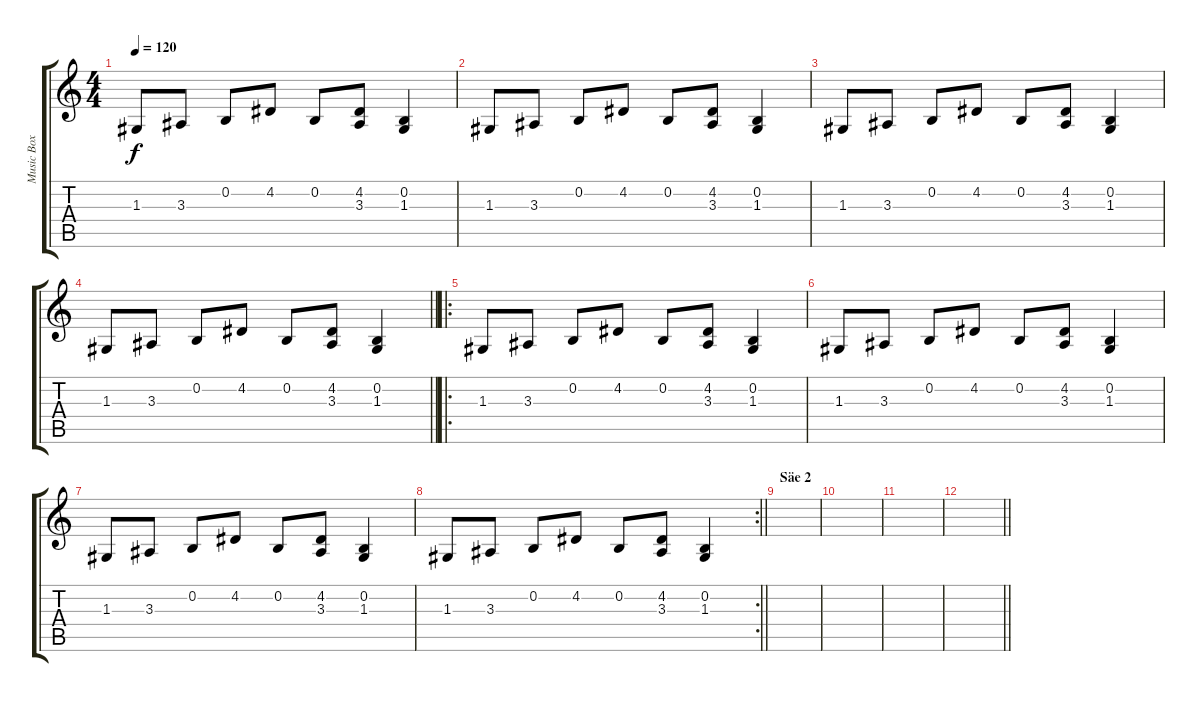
\track ("Music Box" "Music Box") {instrument glockenspiel}
\staff {score tabs}
\tuning (E4 B3 G3 D3 A2 E2) {hide}
\ts (4 4)
\tempo 120
\clef g2
\ks c
1.3.8{dy f} 3.3.8 0.2.8 4.2.8 0.2.8 (4.2 3.3).8 (0.2 1.3).4 |
1.3.8 3.3.8 0.2.8 4.2.8 0.2.8 (4.2 3.3).8 (0.2 1.3).4 |
1.3.8 3.3.8 0.2.8 4.2.8 0.2.8 (4.2 3.3).8 (0.2 1.3).4 |
\barLineRight lightlight
1.3.8 3.3.8 0.2.8 4.2.8 0.2.8 (4.2 3.3).8 (0.2 1.3).4 |
\ro
1.3.8 3.3.8 0.2.8 4.2.8 0.2.8 (4.2 3.3).8 (0.2 1.3).4 |
1.3.8 3.3.8 0.2.8 4.2.8 0.2.8 (4.2 3.3).8 (0.2 1.3).4 |
1.3.8 3.3.8 0.2.8 4.2.8 0.2.8 (4.2 3.3).8 (0.2 1.3).4 |
\rc 2
\barLineRight lightlight
1.3.8 3.3.8 0.2.8 4.2.8 0.2.8 (4.2 3.3).8 (0.2 1.3).4 |
\section ("" "Säe 2")
|
|
|
\barLineRight lightlight
